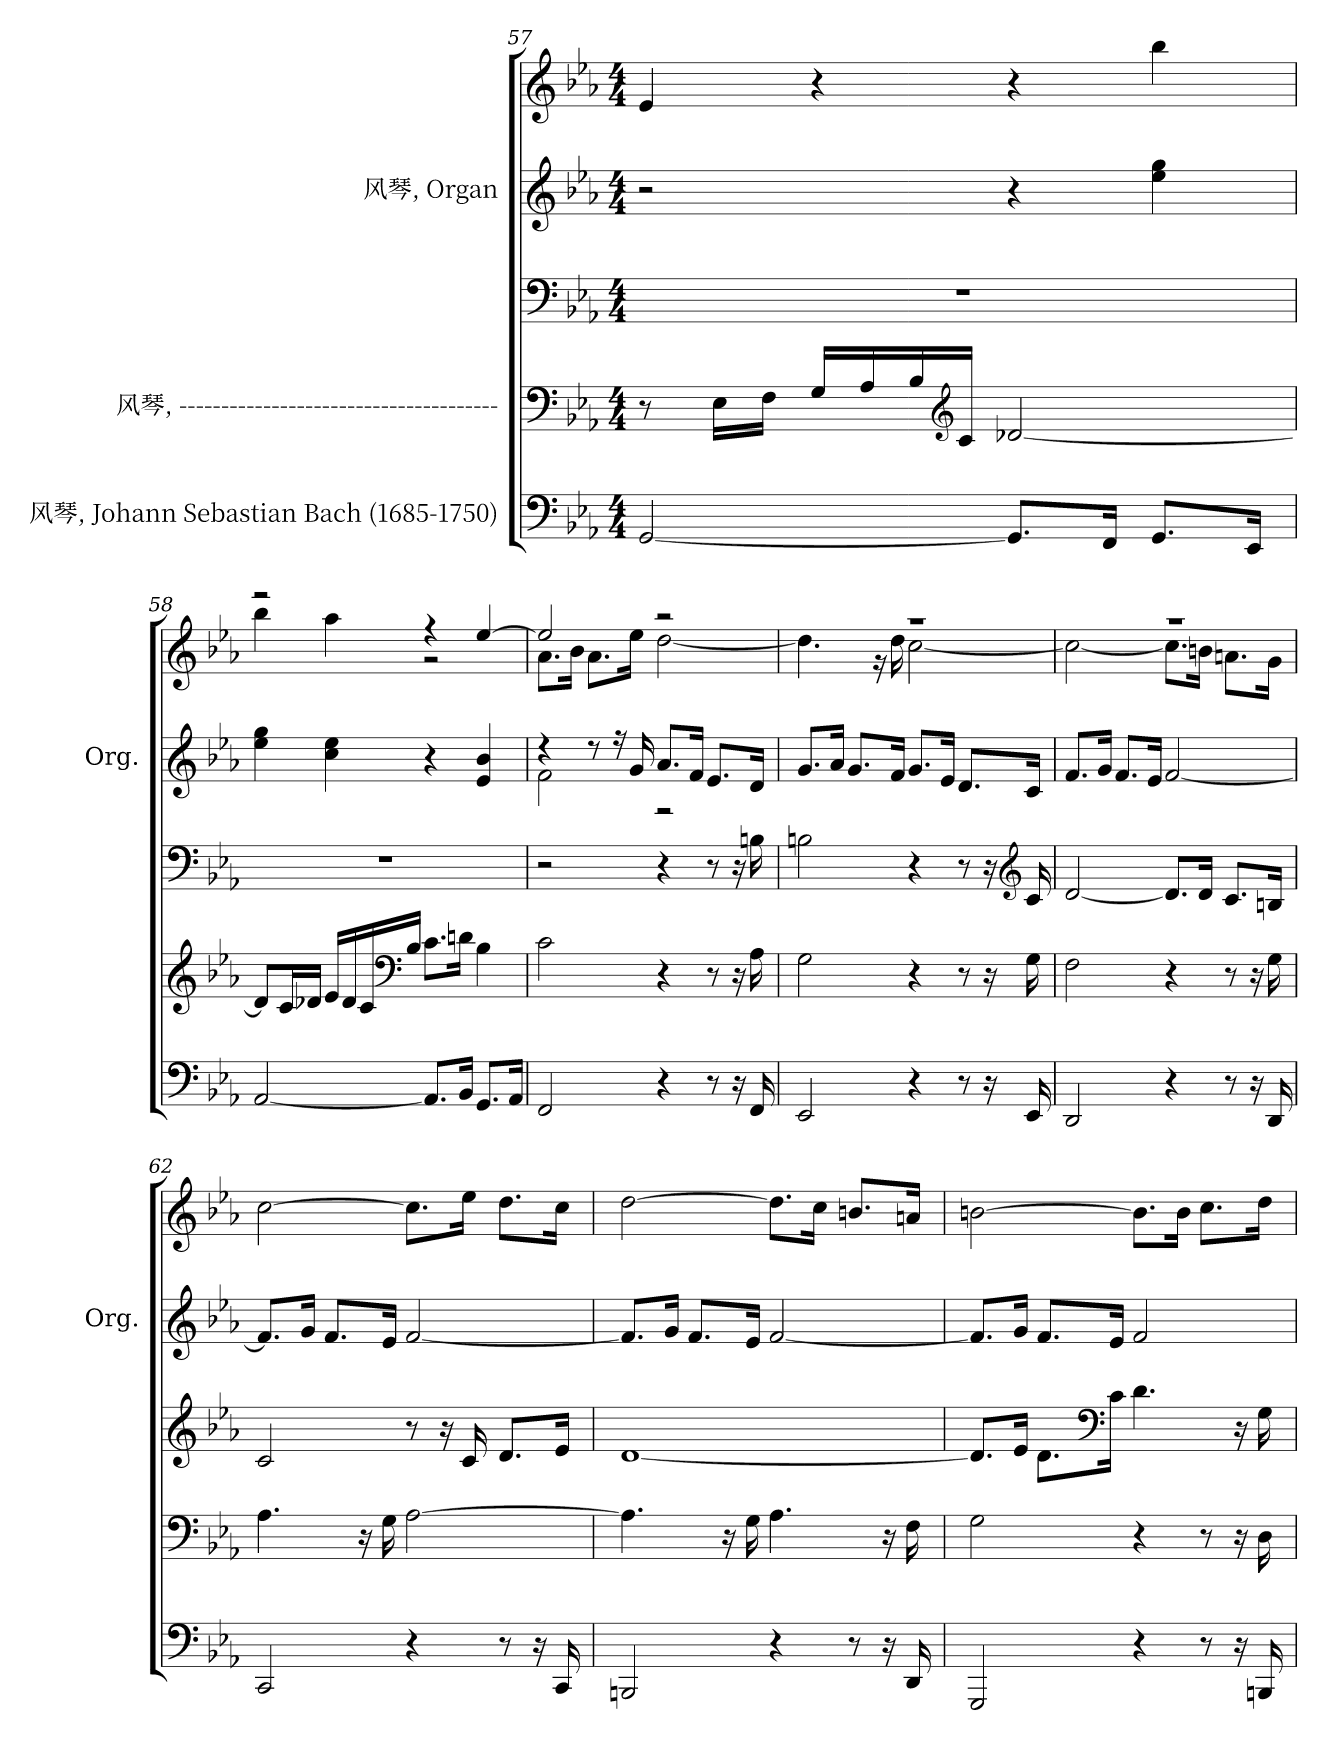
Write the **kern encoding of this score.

**kern	**kern	**kern	**kern	**kern
*part3	*part2	*part2	*part1	*part1
*staff5	*staff4	*staff3	*staff2	*staff1
*I"风琴, Johann Sebastian Bach   (1685-1750)	*I"风琴, --------------------------------------	*	*I"风琴, Organ	*
*	*	*	*I'Org.	*
*clefF4	*clefF4	*clefF4	*clefG2	*clefG2
*k[b-e-a-]	*k[b-e-a-]	*k[b-e-a-]	*k[b-e-a-]	*k[b-e-a-]
*M4/4	*M4/4	*M4/4	*M4/4	*M4/4
=57	=57	=57	=57	=57
[2GG/	8r	1r	2r	4e-/
.	16E-\LL	.	.	.
.	16F\JJ	.	.	.
.	16G/LL	.	.	4r
.	16A-/	.	.	.
.	16B-/	.	.	.
*	*clefG2	*	*	*
.	16c/JJ	.	.	.
8.GG/L]	[2d-X/	.	4r	4r
16FF/Jk	.	.	.	.
8.GG/L	.	.	4ee-\ 4gg\	4bb-\
16EE-/Jk	.	.	.	.
!!LO:PB:g=z
=58	=58	=58	=58	=58
*	*	*	*	*^
[2AA-/	8d-/L]	1r	4ee-\ 4gg\	2r	4bb-\
.	16c/L	.	.	.	.
.	16d-X/JJ	.	.	.	.
.	16e-/LL	.	4cc\ 4ee-\	.	4aa-\
.	16d-/	.	.	.	.
.	16c/	.	.	.	.
*	*clefF4	*	*	*	*
.	16B-/JJ	.	.	.	.
8.AA-/L]	8.c\L	.	4r	4r	2r
16BB-/Jk	16dn\Jk	.	.	.	.
8.GG/L	4B-\	.	4e-/ 4b-/	[4ee-/	.
16AA-/Jk	.	.	.	.	.
=59	=59	=59	=59	=59	=59
*	*	*	*^	*	*
2FF/	2c\	2r	4r	2f\	2ee-/]	8.a-\L
.	.	.	.	.	.	16b-\Jk
.	.	.	8r	.	.	8.a-\L
.	.	.	16r	.	.	.
.	.	.	16g/	.	.	16ee-\Jk
4r	4r	4r	8.a-/L	2r	2r	[2dd\
.	.	.	16f/Jk	.	.	.
8r	8r	8r	8.e-/L	.	.	.
16r	16r	16r	.	.	.	.
16FF/	16A-\	16Bn\	16d/Jk	.	.	.
*	*	*	*v	*v	*	*
=60	=60	=60	=60	=60	=60
2EE-/	2G\	2Bn\	8.g/L	1r	4.dd\]
.	.	.	16a-/Jk	.	.
.	.	.	8.g/L	.	.
.	.	.	.	.	16r
.	.	.	16f/Jk	.	16dd\
4r	4r	4r	8.g/L	.	[2cc\
.	.	.	16e-/Jk	.	.
8r	8r	8r	8.d/L	.	.
16r	16r	16r	.	.	.
*	*	*clefG2	*	*	*
16EE-/	16G\	16c/	16c/Jk	.	.
!!LO:LB:g=z	!!
=61	=61	=61	=61	=61	=61
2DD/	2F\	[2d/	8.f/L	1r	2cc\_
.	.	.	16g/Jk	.	.
.	.	.	8.f/L	.	.
.	.	.	16e-/Jk	.	.
4r	4r	8.d/L]	[2f/	.	8.cc\L]
.	.	16d/Jk	.	.	16bn\Jk
8r	8r	8.c/L	.	.	8.an\L
16r	16r	.	.	.	.
16DD/	16G\	16Bn/Jk	.	.	16g\Jk
*	*	*	*	*v	*v
=62	=62	=62	=62	=62
2CC/	4.A-\	2c/	8.f/L]	[2cc\
.	.	.	16g/Jk	.
.	.	.	8.f/L	.
.	16r	.	.	.
.	16G\	.	16e-/Jk	.
4r	[2A-\	8r	[2f/	8.cc\L]
.	.	16r	.	.
.	.	16c/	.	16ee-\Jk
8r	.	8.d/L	.	8.dd\L
16r	.	.	.	.
16CC/	.	16e-/Jk	.	16cc\Jk
=63	=63	=63	=63	=63
2BBBn/	4.A-\]	[1d	8.f/L]	[2dd\
.	.	.	16g/Jk	.
.	.	.	8.f/L	.
.	16r	.	.	.
.	16G\	.	16e-/Jk	.
4r	4.A-\	.	[2f/	8.dd\L]
.	.	.	.	16cc\Jk
8r	.	.	.	8.bn/L
16r	16r	.	.	.
16DD/	16F\	.	.	16an/Jk
!!LO:PB:g=z
=64	=64	=64	=64	=64
2GGG/	2G\	8.d/L]	8.f/L]	[2bn\
.	.	16e-/Jk	16g/Jk	.
.	.	8.d\L	8.f/L	.
*	*	*clefF4	*	*
.	.	16c\Jk	16e-/Jk	.
4r	4r	4.d\	2f/	8.b\L]
.	.	.	.	16b\Jk
8r	8r	.	.	8.cc\L
16r	16r	16r	.	.
16BBBn/	16D\	16G\	.	16dd\Jk
=	=	=	=	=
*-	*-	*-	*-	*-
